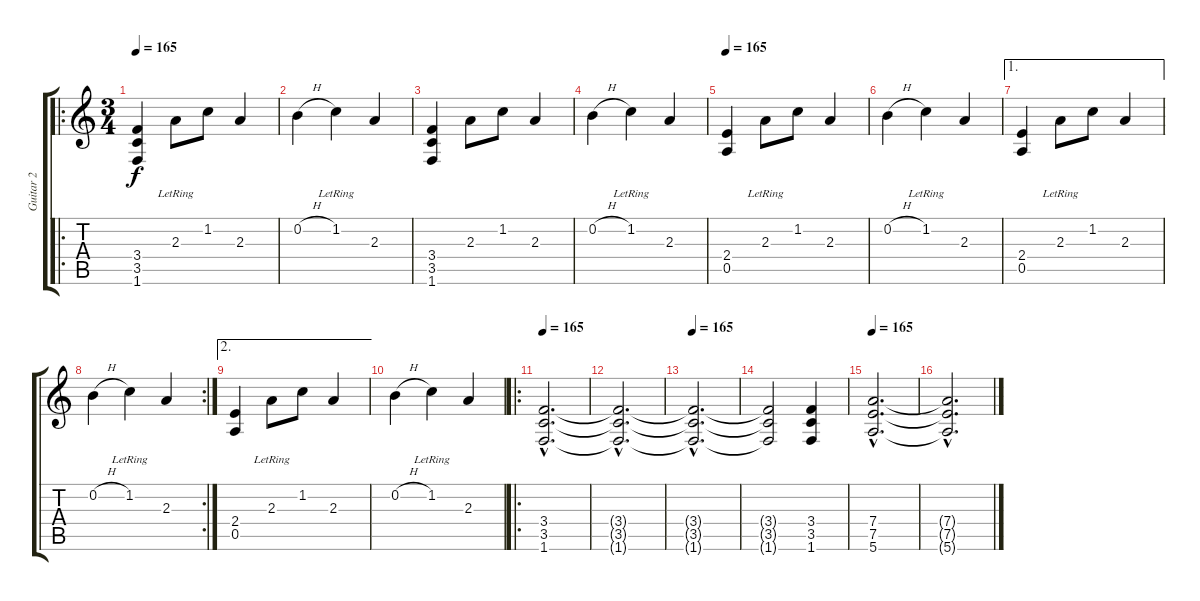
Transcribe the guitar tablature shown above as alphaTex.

\track ("Guitar 2" "Guitar 2") {instrument overdrivenguitar}
\staff {score tabs}
\tuning (E4 B3 G3 D3 A2 E2) {hide}
\ro
\ts (3 4)
\section ("" "")
\tempo 165
\clef g2
\ks c
(3.4 3.5 1.6).4{dy f} 2.3{lr}.8 1.2.8 2.3.4 |
0.2{h}.4 1.2{lr}.4 2.3.4 |
(3.4 3.5 1.6).4 2.3.8 1.2.8 2.3.4 |
0.2{h}.4 1.2{lr}.4 2.3.4 |
\tempo 165
(2.4 0.5).4 2.3{lr}.8 1.2.8 2.3.4 |
0.2{h}.4 1.2{lr}.4 2.3.4 |
\ae 1
(2.4 0.5).4 2.3{lr}.8 1.2.8 2.3.4 |
\rc 2
0.2{h}.4 1.2{lr}.4 2.3.4 |
\ae 2
(2.4 0.5).4 2.3{lr}.8 1.2.8 2.3.4 |
0.2{h}.4 1.2{lr}.4 2.3.4 |
\ro
\section ("" "")
\tempo 165
(3.4{hac} 3.5{hac} 1.6{hac}).2{d} |
(3.4{hac t} 3.5{hac t} 1.6{hac t}).2{d} |
\tempo 165
(3.4{hac t} 3.5{hac t} 1.6{hac t}).2{d} |
(3.4{t} 3.5{t} 1.6{t}).2 (3.4 3.5 1.6).4 |
\tempo 165
(7.4{hac} 7.5{hac} 5.6{hac}).2{d} |
(7.4{hac t} 7.5{hac t} 5.6{hac t}).2{d}
